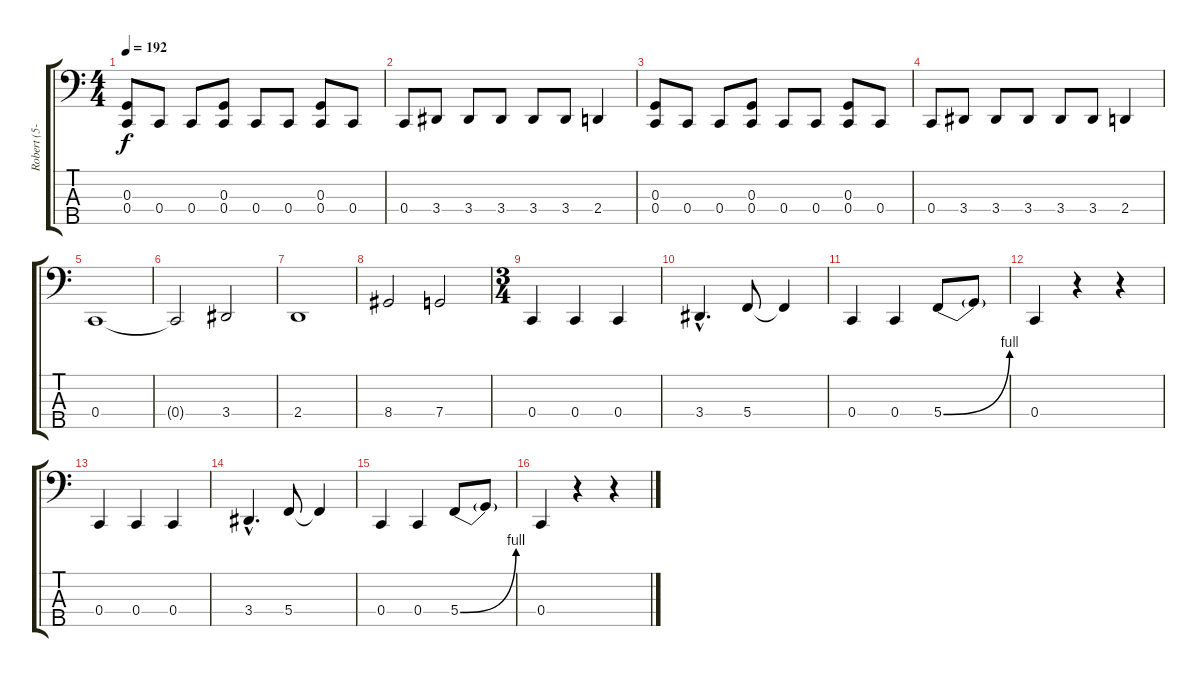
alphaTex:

\track ("Robert (5-String Bass Gtr.)" "Robert (5-") {instrument electricbassfinger}
\staff {score tabs}
\tuning (F2 C2 G1 C1 A0) {hide}
\ts (4 4)
\tempo 192
\clef f4
\ks c
(0.3 0.4).8{dy f} 0.4.8 0.4.8 (0.3 0.4).8 0.4.8 0.4.8 (0.3 0.4).8 0.4.8 |
0.4.8 3.4.8 3.4.8 3.4.8 3.4.8 3.4.8 2.4.4 |
(0.3 0.4).8 0.4.8 0.4.8 (0.3 0.4).8 0.4.8 0.4.8 (0.3 0.4).8 0.4.8 |
0.4.8 3.4.8 3.4.8 3.4.8 3.4.8 3.4.8 2.4.4 |
0.4.1 |
0.4{t}.2 3.4.2 |
2.4.1 |
8.4.2 7.4.2 |
\ts (3 4)
0.4.4 0.4.4 0.4.4 |
3.4{hac}.4{d} 5.4.8 5.4{t}.4 |
0.4.4 0.4.4 5.4{be (bend 0 0 60 4)}.8 5.4{t}.8 |
0.4.4 r.4 r.4 |
0.4.4 0.4.4 0.4.4 |
3.4{hac}.4{d} 5.4.8 5.4{t}.4 |
0.4.4 0.4.4 5.4{be (bend 0 0 60 4)}.8 5.4{t}.8 |
0.4.4 r.4 r.4
